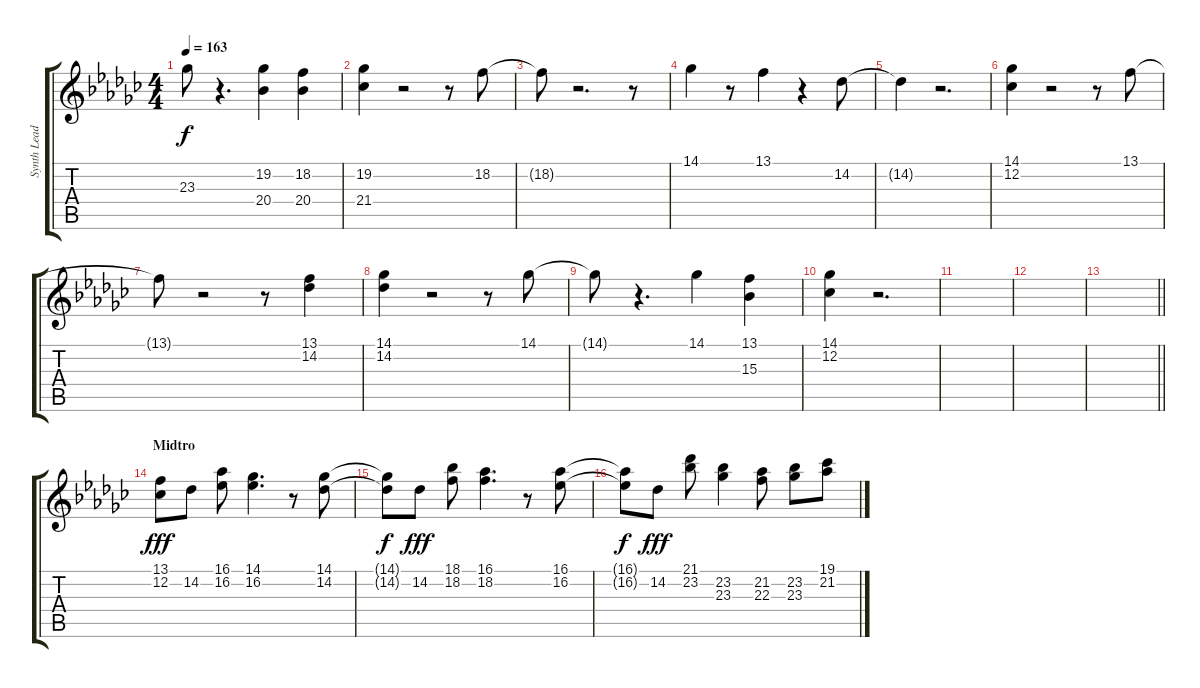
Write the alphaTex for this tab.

\track ("Synth Lead 1" "Synth Lead") {instrument lead2sawtooth}
\staff {score tabs}
\tuning (E4 B3 G3 D3 A2 E2) {hide}
\ts (4 4)
\tempo 163
\clef g2
\ks gb
23.3{t}.8{dy f} r.4{d} (19.2 20.4).4 (18.2 20.4).4 |
(19.2 21.4).4 r.2 r.8 18.2.8 |
18.2{t}.8 r.2{d} r.8 |
14.1.4 r.8 13.1.4 r.4 14.2.8 |
14.2{t}.4 r.2{d} |
(14.1 12.2).4 r.2 r.8 13.1.8 |
13.1{t}.8 r.2 r.8 (13.1 14.2).4 |
(14.1 14.2).4 r.2 r.8 14.1.8 |
14.1{t}.8 r.4{d} 14.1.4 (13.1 15.3).4 |
(14.1 12.2).4 r.2{d} |
|
|
\barLineRight lightlight
|
\section ("" "Midtro")
(13.1 12.2).8{dy fff} 14.2.8 (16.1 16.2).8 (14.1 16.2).4{d} r.8 (14.1 14.2).8 |
(14.1{t} 14.2{t}).8{dy f} 14.2.8{dy fff} (18.1 18.2).8 (16.1 18.2).4{d} r.8 (16.1 16.2).8 |
(16.1{t} 16.2{t}).8{dy f} 14.2.8{dy fff} (21.1 23.2).8 (23.2 23.3).4 (21.2 22.3).8 (23.2 23.3).8 (19.1 21.2).8
